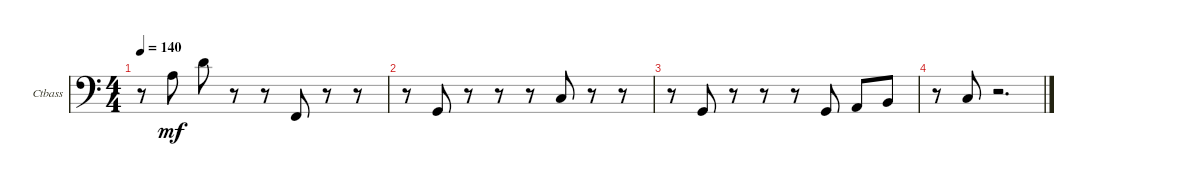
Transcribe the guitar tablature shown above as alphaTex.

\defaultSystemsLayout 4
\bracketExtendMode groupsimilarinstruments
\firstSystemTrackNameOrientation horizontal
\otherSystemsTrackNameOrientation horizontal
\track ("Contrabass" "Ctbass") {instrument contrabass}
\staff {score}
\tuning (G2 D2 A1 E1)
\ts (4 4)
\tempo 140
\clef f4
\ks c
r.8{dy mf} 17.4.8 22.4.8 r.8 r.8 1.4.8 r.8 r.8 |
r.8 3.4.8 r.8 r.8 r.8 8.4.8 r.8 r.8 |
r.8 3.4.8 r.8 r.8 r.8 3.4.8 5.4.8 7.4.8 |
r.8 8.4.8 r.2{d}
